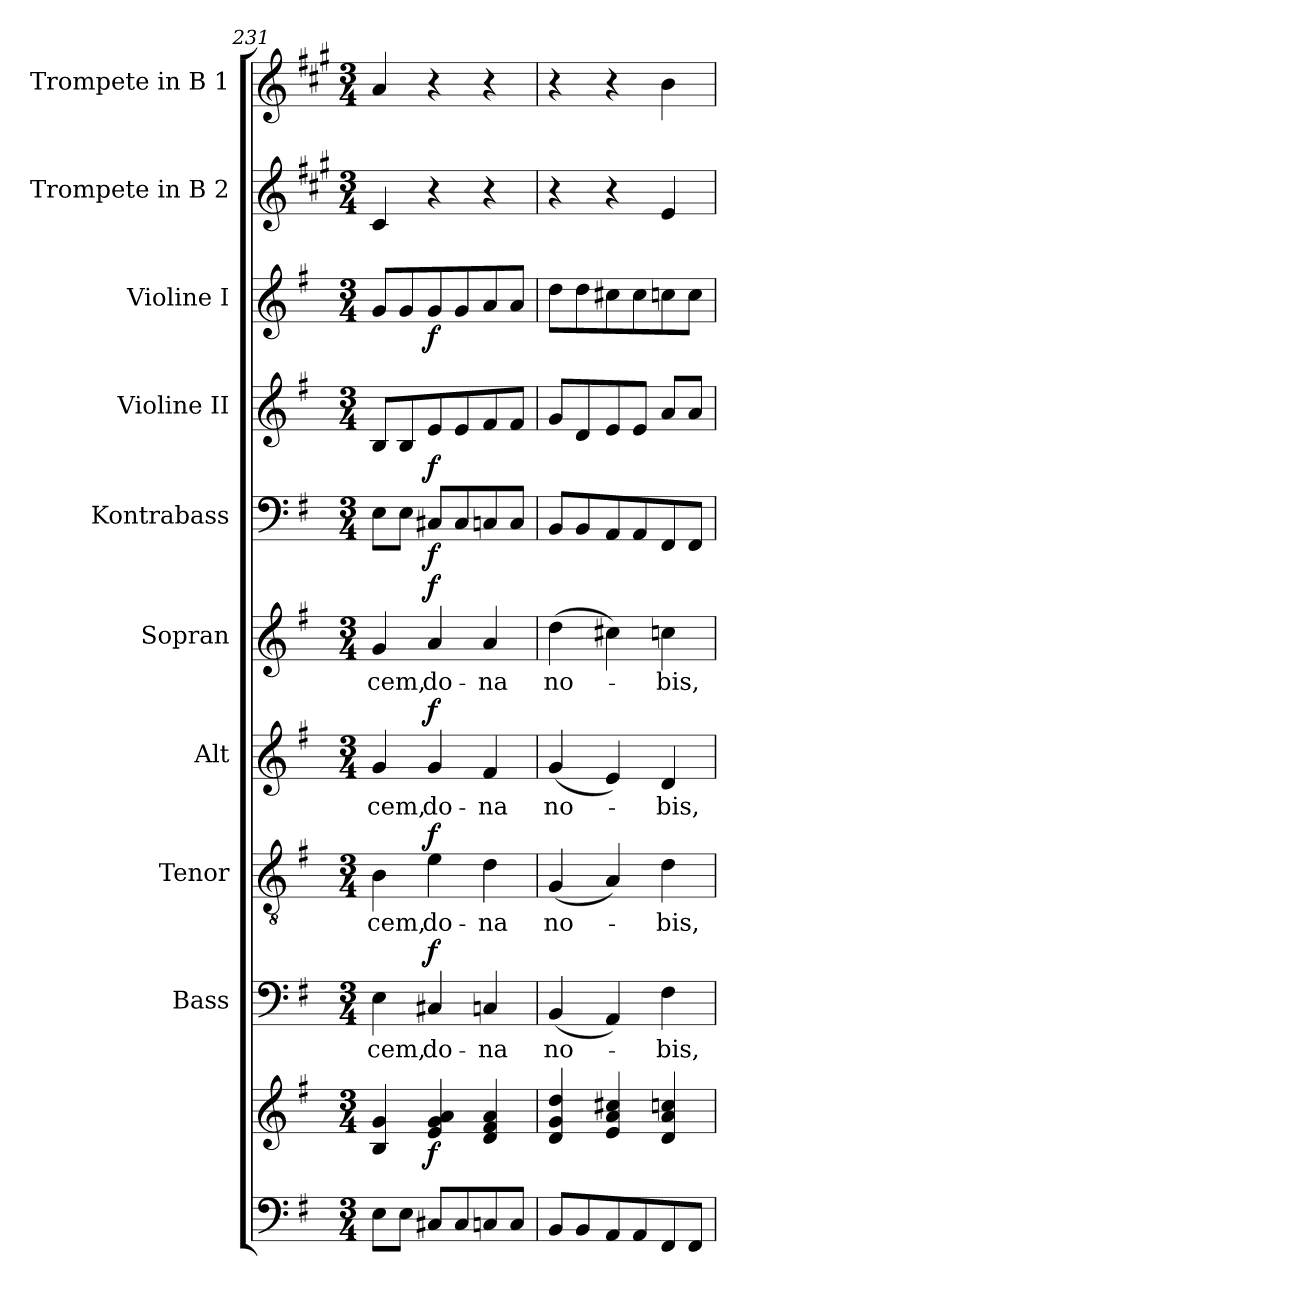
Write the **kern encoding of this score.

**kern	**kern	**dynam	**kern	**text	**dynam	**kern	**text	**dynam	**kern	**text	**dynam	**kern	**text	**dynam	**kern	**dynam	**kern	**dynam	**kern	**dynam	**kern	**kern
*part10	*part10	*part10	*part9	*part9	*part9	*part8	*part8	*part8	*part7	*part7	*part7	*part6	*part6	*part6	*part5	*part5	*part4	*part4	*part3	*part3	*part2	*part1
*staff11	*staff10	*staff10/11	*staff9	*staff9	*staff9	*staff8	*staff8	*staff8	*staff7	*staff7	*staff7	*staff6	*staff6	*staff6	*staff5	*staff5	*staff4	*staff4	*staff3	*staff3	*staff2	*staff1
*	*	*	*I"Bass	*	*	*I"Tenor	*	*	*I"Alt	*	*	*I"Sopran	*	*	*I"Kontrabass	*	*I"Violine II	*	*I"Violine I	*	*I"Trompete in B 2	*I"Trompete in B 1
*	*	*	*I'B.	*	*	*I'T.	*	*	*I'A.	*	*	*I'S.	*	*	*I'Kb.	*	*I'Vl. II	*	*I'Vl. I	*	*I'Tr. 2	*I'Tr. 1
*clefF4	*clefG2	*	*clefF4	*	*	*clefGv2	*	*	*clefG2	*	*	*clefG2	*	*	*clefF4	*	*clefG2	*	*clefG2	*	*clefG2	*clefG2
*	*	*	*	*	*	*	*	*	*	*	*	*	*	*	*ITrd7c12	*	*	*	*	*	*ITrd1c2	*ITrd1c2
*k[f#]	*k[f#]	*	*k[f#]	*	*	*k[f#]	*	*	*k[f#]	*	*	*k[f#]	*	*	*k[f#]	*	*k[f#]	*	*k[f#]	*	*k[f#]	*k[f#]
*G:	*G:	*	*G:	*	*	*G:	*	*	*G:	*	*	*G:	*	*	*G:	*	*G:	*	*G:	*	*G:	*G:
*M3/4	*M3/4	*	*M3/4	*	*	*M3/4	*	*	*M3/4	*	*	*M3/4	*	*	*M3/4	*	*M3/4	*	*M3/4	*	*M3/4	*M3/4
=231	=231	=231	=231	=231	=231	=231	=231	=231	=231	=231	=231	=231	=231	=231	=231	=231	=231	=231	=231	=231	=231	=231
!	!	!	!	!LO:LY:b	!	!	!LO:LY:b	!	!	!LO:LY:b	!	!	!LO:LY:b	!	!	!	!	!	!	!	!	!
8E\L	4B/ 4g/	.	4E\	-cem,	.	4B\	-cem,	.	4g/	-cem,	.	4g/	-cem,	.	8EE\L	.	8B/L	.	8g/L	.	4B/	4g/
8E\J	.	.	.	.	.	.	.	.	.	.	.	.	.	.	8EE\J	.	8B/	.	8g/	.	.	.
!	!	!LO:DY:b	!	!LO:LY:b	!LO:DY:a	!	!LO:LY:b	!LO:DY:a	!	!LO:LY:b	!LO:DY:a	!	!LO:LY:b	!LO:DY:a	!	!LO:DY:b	!	!LO:DY:b	!	!LO:DY:b	!	!
8C#X/L	4e/ 4g/ 4a/	f	4C#X/	do-	f	4e\	do-	f	4g/	do-	f	4a/	do-	f	8CC#X/L	f	8e/	f	8g/	f	4r	4r
8C#/	.	.	.	.	.	.	.	.	.	.	.	.	.	.	8CC#/	.	8e/	.	8g/	.	.	.
!	!	!	!	!LO:LY:b	!	!	!LO:LY:b	!	!	!LO:LY:b	!	!	!LO:LY:b	!	!	!	!	!	!	!	!	!
8Cn/	4d/ 4f#/ 4a/	.	4Cn/	-na	.	4d\	-na	.	4f#/	-na	.	4a/	-na	.	8CCn/	.	8f#/	.	8a/	.	4r	4r
8C/J	.	.	.	.	.	.	.	.	.	.	.	.	.	.	8CC/J	.	8f#/J	.	8a/J	.	.	.
=232	=232	=232	=232	=232	=232	=232	=232	=232	=232	=232	=232	=232	=232	=232	=232	=232	=232	=232	=232	=232	=232	=232
!	!	!	!	!LO:LY:b	!	!	!LO:LY:b	!	!	!LO:LY:b	!	!	!LO:LY:b	!	!	!	!	!	!	!	!	!
8BB/L	4d/ 4g/ 4dd/	.	(<4BB/	no-	.	(<4G/	no-	.	(<4g/	no-	.	(>4dd\	no-	.	8BBB/L	.	8g/L	.	8dd\L	.	4r	4r
8BB/	.	.	.	.	.	.	.	.	.	.	.	.	.	.	8BBB/	.	8d/	.	8dd\	.	.	.
8AA/	4e/ 4a/ 4cc#X/	.	4AA/)	.	.	4A/)	.	.	4e/)	.	.	4cc#X\)	.	.	8AAA/	.	8e/	.	8cc#X\	.	4r	4r
8AA/	.	.	.	.	.	.	.	.	.	.	.	.	.	.	8AAA/	.	8e/J	.	8cc#\	.	.	.
!	!	!	!	!LO:LY:b	!	!	!LO:LY:b	!	!	!LO:LY:b	!	!	!LO:LY:b	!	!	!	!	!	!	!	!	!
8FF#/	4d/ 4a/ 4ccn/	.	4F#\	-bis,	.	4d\	-bis,	.	4d/	-bis,	.	4ccn\	-bis,	.	8FFF#/	.	8a/L	.	8ccn\	.	4d/	4a\
8FF#/J	.	.	.	.	.	.	.	.	.	.	.	.	.	.	8FFF#/J	.	8a/J	.	8cc\J	.	.	.
=	=	=	=	=	=	=	=	=	=	=	=	=	=	=	=	=	=	=	=	=	=	=
*-	*-	*-	*-	*-	*-	*-	*-	*-	*-	*-	*-	*-	*-	*-	*-	*-	*-	*-	*-	*-	*-	*-
